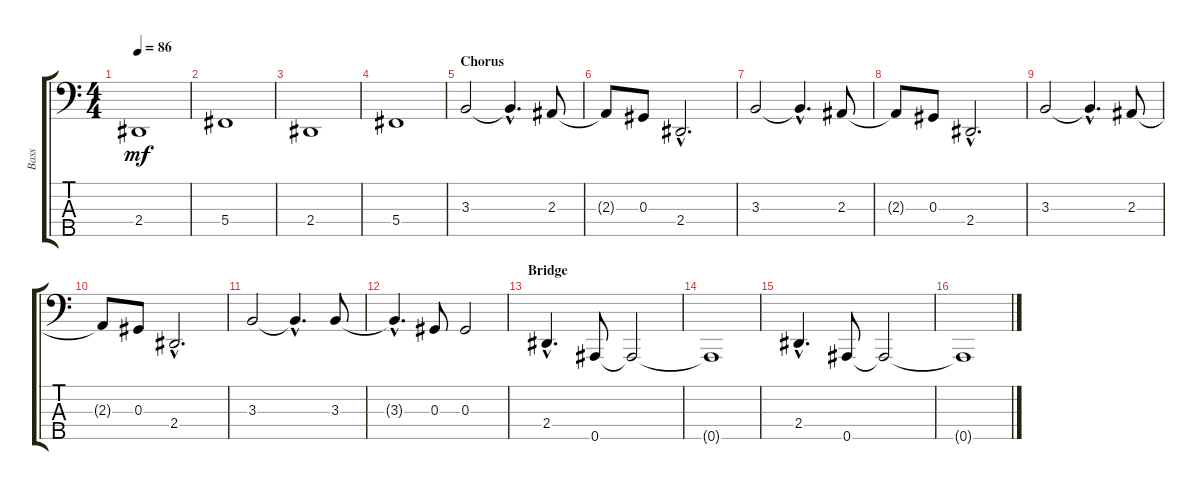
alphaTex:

\track ("Bass" "Bass") {instrument electricbassfinger}
\staff {score tabs}
\tuning (Gb2 Db2 Ab1 Db1 Bb0) {hide}
\ts (4 4)
\tempo 86
\clef f4
\ks c
2.4.1{dy mf} |
5.4.1 |
2.4.1 |
5.4.1 |
\section ("" "Chorus")
3.3.2 3.3{hac t}.4{d} 2.3.8 |
2.3{t}.8 0.3.8 2.4{hac}.2{d} |
3.3.2 3.3{hac t}.4{d} 2.3.8 |
2.3{t}.8 0.3.8 2.4{hac}.2{d} |
3.3.2 3.3{hac t}.4{d} 2.3.8 |
2.3{t}.8 0.3.8 2.4{hac}.2{d} |
3.3.2 3.3{hac t}.4{d} 3.3.8 |
3.3{hac t}.4{d} 0.3.8 0.3.2 |
\section ("" "Bridge")
2.4{hac}.4{d} 0.5.8 0.5{t}.2 |
0.5{t}.1 |
2.4{hac}.4{d} 0.5.8 0.5{t}.2 |
0.5{t}.1
